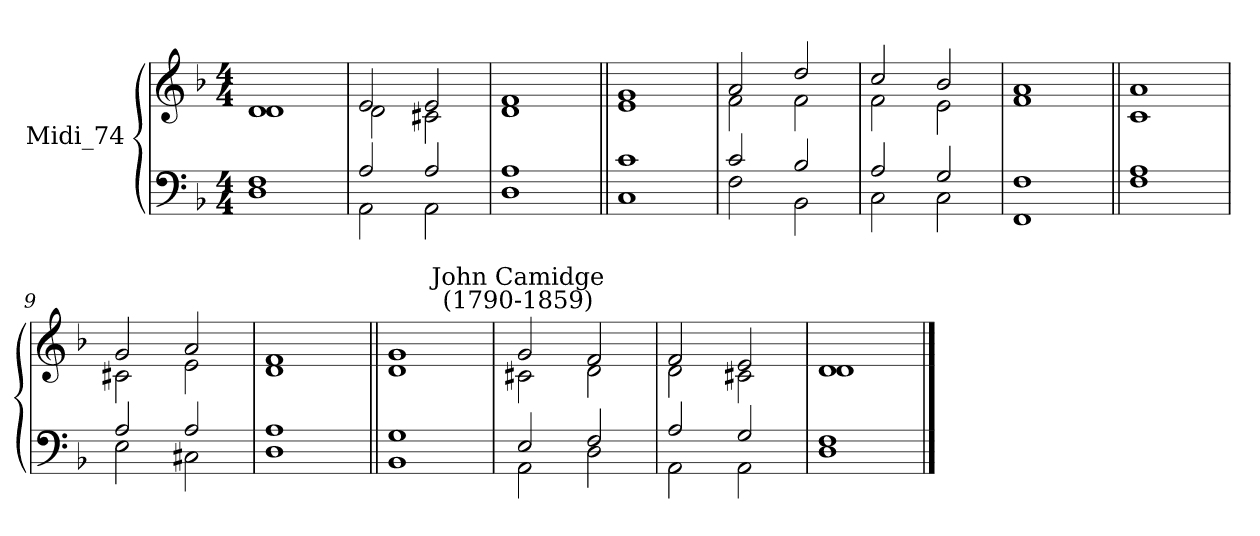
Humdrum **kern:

**kern	**kern
*part2	*part1
*staff2	*staff1
*I"Midi_74	*I"Midi_74
*clefF4	*clefG2
*k[b-]	*k[b-]
*F:	*F:
*M4/4	*M4/4
=1	=1
*^	*^
1F/	1D\	1d/	1d\
=2	=2	=2	=2
2A/	2AA\	2e/	2d\
2A/	2AA\	2e/	2c#X\
=3	=3	=3	=3
1A/	1D\	1f/	1d\
=4||	=4||	=4||	=4||
1c/	1C\	1g/	1e\
=5	=5	=5	=5
2c/	2F\	2a/	2f\
2B-/	2BB-\	2dd/	2f\
=6	=6	=6	=6
2A/	2C\	2cc/	2f\
2G/	2C\	2b-/	2e\
=7	=7	=7	=7
1F/	1FF\	1a/	1f\
=8||	=8||	=8||	=8||
1A/	1F\	1a/	1c\
=9	=9	=9	=9
2A/	2E\	2g/	2c#X\
2A/	2C#X\	2a/	2e\
=10	=10	=10	=10
1A/	1D\	1f/	1d\
=11||	=11||	=11||	=11||
1G/	1BB-\	1g/	1d\
=12	=12	=12	=12
!	!	!LO:TX:a:cj:t=John Camidge\n(1790-1859)	!
2E/	2AA\	2g/	2c#X\
2F/	2D\	2f/	2d\
=13	=13	=13	=13
2A/	2AA\	2f/	2d\
2G/	2AA\	2e/	2c#X\
=14	=14	=14	=14
1F/	1D\	1d/	1d\
*v	*v	*	*
*	*v	*v
==	==
*-	*-
